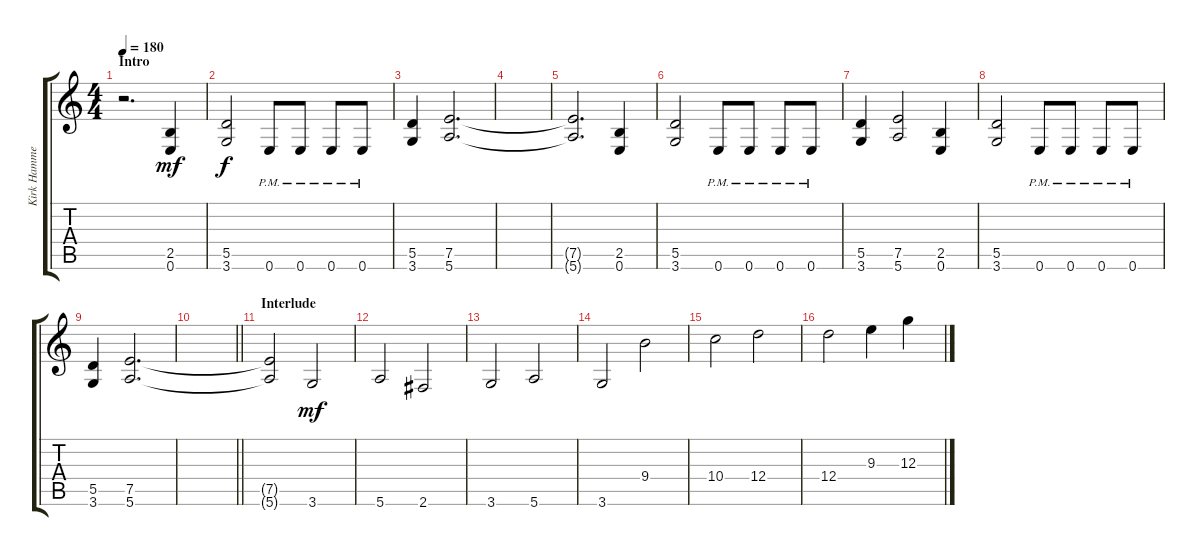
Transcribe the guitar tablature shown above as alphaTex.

\track ("Kirk Hammet (Rythm)" "Kirk Hamme") {instrument distortionguitar}
\staff {score tabs}
\tuning (E4 B3 G3 D3 A2 E2) {hide}
\ts (4 4)
\section ("" "Intro")
\tempo 180
\clef g2
\ks c
r.2{d dy mf instrument distortionguitar} (2.5 0.6).4 |
(5.5 3.6).2{dy f} 0.6{pm}.8 0.6{pm}.8 0.6{pm}.8 0.6{pm}.8 |
(5.5 3.6).4 (7.5 5.6).2{d} |
|
(7.5{t} 5.6{t}).2{d} (2.5 0.6).4 |
(5.5 3.6).2 0.6{pm}.8 0.6{pm}.8 0.6{pm}.8 0.6{pm}.8 |
(5.5 3.6).4 (7.5 5.6).2 (2.5 0.6).4 |
(5.5 3.6).2 0.6{pm}.8 0.6{pm}.8 0.6{pm}.8 0.6{pm}.8 |
(5.5 3.6).4 (7.5 5.6).2{d} |
\barLineRight lightlight
|
\section ("" "Interlude")
(7.5{t} 5.6{t}).2 3.6.2{dy mf} |
5.6.2 2.6.2 |
3.6.2 5.6.2 |
3.6.2 9.4.2 |
10.4.2 12.4.2 |
12.4.2 9.3.4 12.3.4
